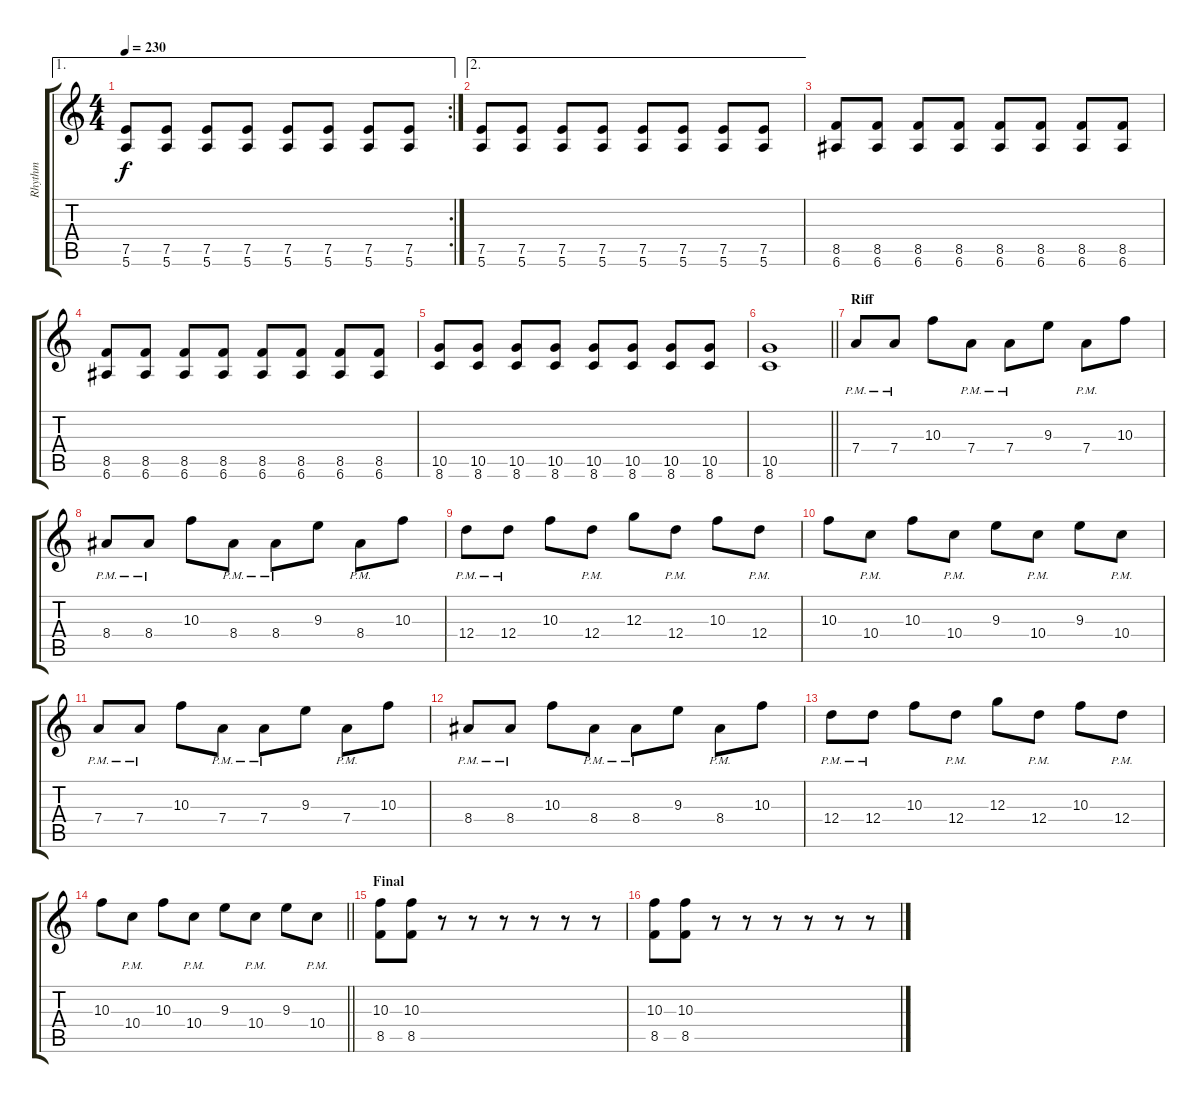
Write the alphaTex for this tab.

\track ("Rhythm" "Rhythm") {instrument distortionguitar}
\staff {score tabs}
\tuning (E4 B3 G3 D3 A2 E2) {hide}
\ae 1
\rc 2
\ts (4 4)
\tempo 230
\clef g2
\ks c
(7.5 5.6).8{dy f} (7.5 5.6).8 (7.5 5.6).8 (7.5 5.6).8 (7.5 5.6).8 (7.5 5.6).8 (7.5 5.6).8 (7.5 5.6).8 |
\ae 2
(7.5 5.6).8 (7.5 5.6).8 (7.5 5.6).8 (7.5 5.6).8 (7.5 5.6).8 (7.5 5.6).8 (7.5 5.6).8 (7.5 5.6).8 |
(8.5 6.6).8 (8.5 6.6).8 (8.5 6.6).8 (8.5 6.6).8 (8.5 6.6).8 (8.5 6.6).8 (8.5 6.6).8 (8.5 6.6).8 |
(8.5 6.6).8 (8.5 6.6).8 (8.5 6.6).8 (8.5 6.6).8 (8.5 6.6).8 (8.5 6.6).8 (8.5 6.6).8 (8.5 6.6).8 |
(10.5 8.6).8 (10.5 8.6).8 (10.5 8.6).8 (10.5 8.6).8 (10.5 8.6).8 (10.5 8.6).8 (10.5 8.6).8 (10.5 8.6).8 |
\barLineRight lightlight
(10.5 8.6).1 |
\section ("" "Riff")
7.4{pm}.8 7.4{pm}.8 10.3.8 7.4{pm}.8 7.4{pm}.8 9.3.8 7.4{pm}.8 10.3.8 |
8.4{pm}.8 8.4{pm}.8 10.3.8 8.4{pm}.8 8.4{pm}.8 9.3.8 8.4{pm}.8 10.3.8 |
12.4{pm}.8 12.4{pm}.8 10.3.8 12.4{pm}.8 12.3.8 12.4{pm}.8 10.3.8 12.4{pm}.8 |
10.3.8 10.4{pm}.8 10.3.8 10.4{pm}.8 9.3.8 10.4{pm}.8 9.3.8 10.4{pm}.8 |
7.4{pm}.8 7.4{pm}.8 10.3.8 7.4{pm}.8 7.4{pm}.8 9.3.8 7.4{pm}.8 10.3.8 |
8.4{pm}.8 8.4{pm}.8 10.3.8 8.4{pm}.8 8.4{pm}.8 9.3.8 8.4{pm}.8 10.3.8 |
12.4{pm}.8 12.4{pm}.8 10.3.8 12.4{pm}.8 12.3.8 12.4{pm}.8 10.3.8 12.4{pm}.8 |
\barLineRight lightlight
10.3.8 10.4{pm}.8 10.3.8 10.4{pm}.8 9.3.8 10.4{pm}.8 9.3.8 10.4{pm}.8 |
\section ("" "Final")
(10.3 8.5).8 (10.3 8.5).8 r.8 r.8 r.8 r.8 r.8 r.8 |
(10.3 8.5).8 (10.3 8.5).8 r.8 r.8 r.8 r.8 r.8 r.8
